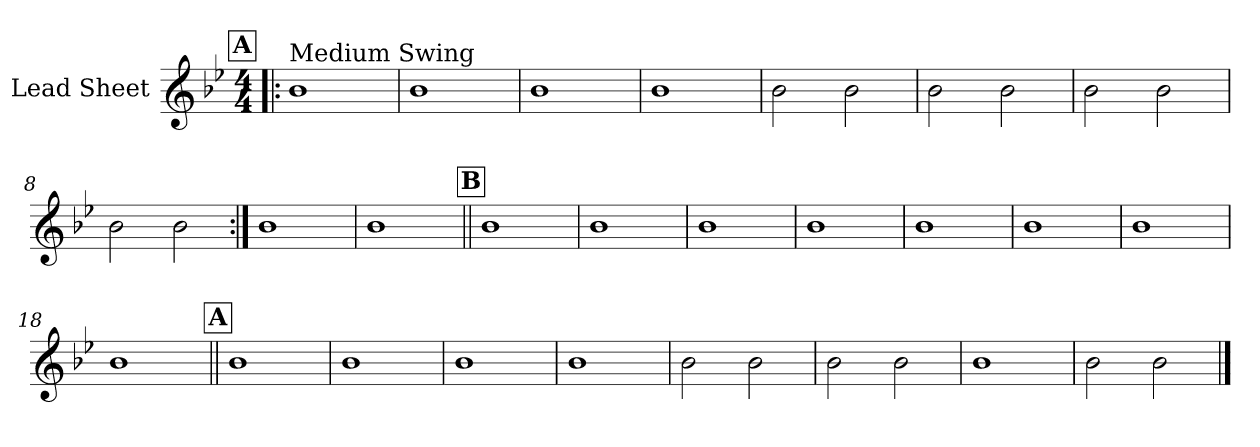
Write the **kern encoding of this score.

**kern
*part1
*staff1
*I"Lead Sheet
*clefG2
*k[b-e-]
*B-:
*M4/4
!!LO:REH:place=s1:a:fs=14:t=A
=1!|:
!LO:TX:a:t=Medium Swing
1b-
=2
1b-
=3
1b-
=4
1b-
!!LO:LB:g=z
=5
2b-\
2b-\
=6
2b-\
2b-\
=7
2b-\
2b-\
=8
2b-\
2b-\
!!LO:LB:g=z
=9:|!
1b-
=10
1b-
!!LO:LB:g=z
!!LO:REH:place=s1:a:fs=14:t=B
=11||
1b-
=12
1b-
=13
1b-
=14
1b-
!!LO:LB:g=z
=15
1b-
=16
1b-
=17
1b-
=18
1b-
!!LO:LB:g=z
!!LO:REH:place=s1:a:fs=14:t=A
=19||
1b-
=20
1b-
=21
1b-
=22
1b-
!!LO:LB:g=z
=23
2b-\
2b-\
=24
2b-\
2b-\
=25
1b-
=26
2b-\
2b-\
==
*-
